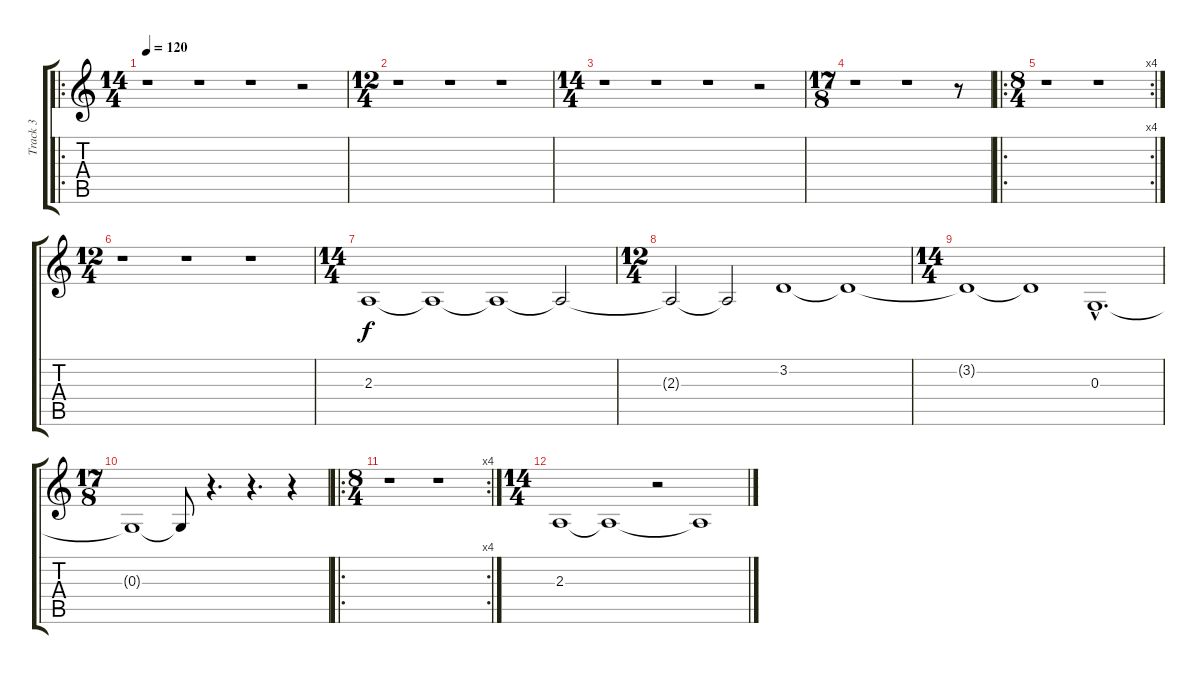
\track ("Track 3" "Track 3") {instrument stringensemble1}
\staff {score tabs}
\tuning (E4 B3 G3 D3 A2 E2) {hide}
\ro
\ts (14 4)
\tempo 120
\clef g2
\ks c
r.1{dy f instrument stringensemble1} r.1 r.1 r.2 |
\ts (12 4)
r.1 r.1 r.1 |
\ts (14 4)
r.1 r.1 r.1 r.2 |
\ts (17 8)
r.1 r.1 r.8 |
\ro
\rc 4
\ts (8 4)
r.1 r.1 |
\ts (12 4)
r.1 r.1 r.1 |
\ts (14 4)
2.3.1 2.3{t}.1 2.3{t}.1 2.3{t}.2 |
\ts (12 4)
2.3{t}.2 2.3{t}.2 3.2.1 3.2{t}.1 |
\ts (14 4)
3.2{t}.1 3.2{t}.1 0.3{hac}.1{d} |
\ts (17 8)
0.3{t}.1 0.3{t}.8 r.4{d} r.4{d} r.4 |
\ro
\rc 4
\ts (8 4)
r.1 r.1 |
\ts (14 4)
2.3.1 2.3{t}.1 r.2 2.3{t}.1
